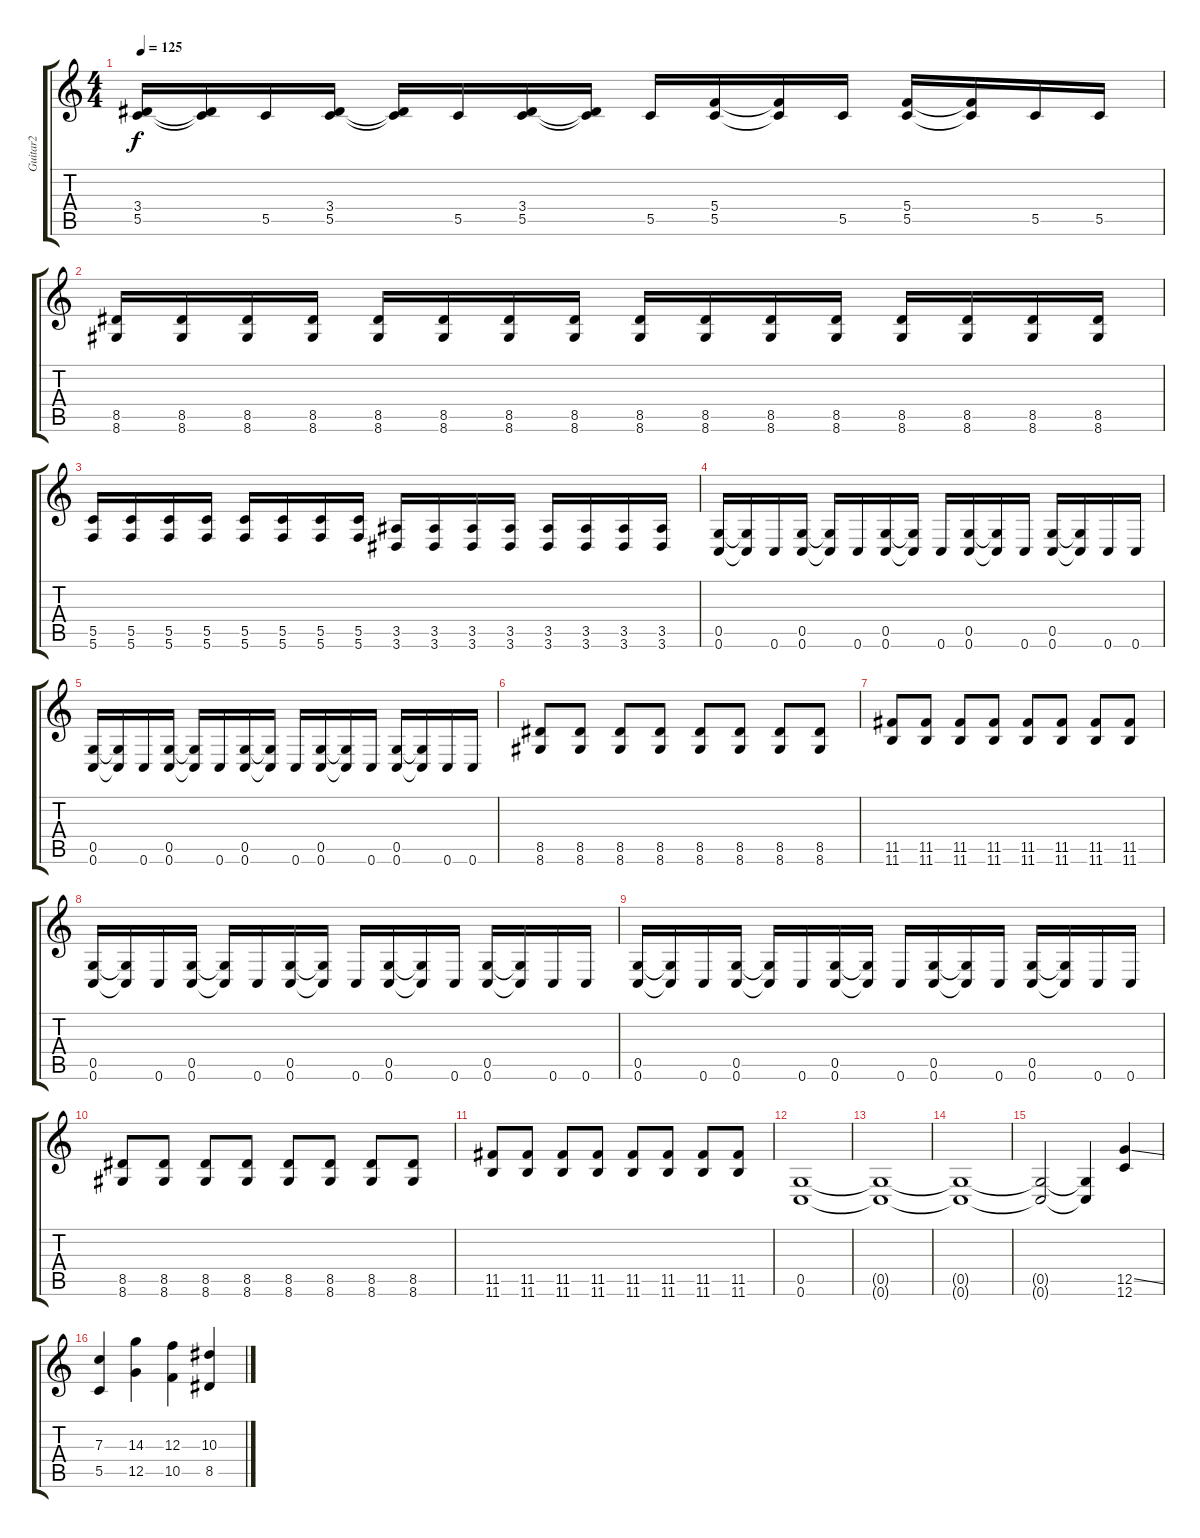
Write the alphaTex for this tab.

\track ("Guitar2" "Guitar2") {instrument distortionguitar}
\staff {score tabs}
\tuning (D4 A3 F3 C3 G2 C2) {hide}
\ts (4 4)
\tempo 125
\clef g2
\ks c
(3.4 5.5).16{dy f} (3.4{t} 5.5{t}).16 5.5.16 (3.4 5.5).16 (3.4{t} 5.5{t}).16 5.5.16 (3.4 5.5).16 (3.4{t} 5.5{t}).16 5.5.16 (5.4 5.5).16 (5.4{t} 5.5{t}).16 5.5.16 (5.4 5.5).16 (5.4{t} 5.5{t}).16 5.5.16 5.5.16 |
(8.5 8.6).16 (8.5 8.6).16 (8.5 8.6).16 (8.5 8.6).16 (8.5 8.6).16 (8.5 8.6).16 (8.5 8.6).16 (8.5 8.6).16 (8.5 8.6).16 (8.5 8.6).16 (8.5 8.6).16 (8.5 8.6).16 (8.5 8.6).16 (8.5 8.6).16 (8.5 8.6).16 (8.5 8.6).16 |
(5.5 5.6).16 (5.5 5.6).16 (5.5 5.6).16 (5.5 5.6).16 (5.5 5.6).16 (5.5 5.6).16 (5.5 5.6).16 (5.5 5.6).16 (3.5 3.6).16 (3.5 3.6).16 (3.5 3.6).16 (3.5 3.6).16 (3.5 3.6).16 (3.5 3.6).16 (3.5 3.6).16 (3.5 3.6).16 |
(0.5 0.6).16 (0.5{t} 0.6{t}).16 0.6.16 (0.5 0.6).16 (0.5{t} 0.6{t}).16 0.6.16 (0.5 0.6).16 (0.5{t} 0.6{t}).16 0.6.16 (0.5 0.6).16 (0.5{t} 0.6{t}).16 0.6.16 (0.5 0.6).16 (0.5{t} 0.6{t}).16 0.6.16 0.6.16 |
(0.5 0.6).16 (0.5{t} 0.6{t}).16 0.6.16 (0.5 0.6).16 (0.5{t} 0.6{t}).16 0.6.16 (0.5 0.6).16 (0.5{t} 0.6{t}).16 0.6.16 (0.5 0.6).16 (0.5{t} 0.6{t}).16 0.6.16 (0.5 0.6).16 (0.5{t} 0.6{t}).16 0.6.16 0.6.16 |
(8.5 8.6).8 (8.5 8.6).8 (8.5 8.6).8 (8.5 8.6).8 (8.5 8.6).8 (8.5 8.6).8 (8.5 8.6).8 (8.5 8.6).8 |
(11.5 11.6).8 (11.5 11.6).8 (11.5 11.6).8 (11.5 11.6).8 (11.5 11.6).8 (11.5 11.6).8 (11.5 11.6).8 (11.5 11.6).8 |
(0.5 0.6).16 (0.5{t} 0.6{t}).16 0.6.16 (0.5 0.6).16 (0.5{t} 0.6{t}).16 0.6.16 (0.5 0.6).16 (0.5{t} 0.6{t}).16 0.6.16 (0.5 0.6).16 (0.5{t} 0.6{t}).16 0.6.16 (0.5 0.6).16 (0.5{t} 0.6{t}).16 0.6.16 0.6.16 |
(0.5 0.6).16 (0.5{t} 0.6{t}).16 0.6.16 (0.5 0.6).16 (0.5{t} 0.6{t}).16 0.6.16 (0.5 0.6).16 (0.5{t} 0.6{t}).16 0.6.16 (0.5 0.6).16 (0.5{t} 0.6{t}).16 0.6.16 (0.5 0.6).16 (0.5{t} 0.6{t}).16 0.6.16 0.6.16 |
(8.5 8.6).8 (8.5 8.6).8 (8.5 8.6).8 (8.5 8.6).8 (8.5 8.6).8 (8.5 8.6).8 (8.5 8.6).8 (8.5 8.6).8 |
(11.5 11.6).8 (11.5 11.6).8 (11.5 11.6).8 (11.5 11.6).8 (11.5 11.6).8 (11.5 11.6).8 (11.5 11.6).8 (11.5 11.6).8 |
(0.5 0.6).1 |
(0.5{t} 0.6{t}).1 |
(0.5{t} 0.6{t}).1 |
(0.5{t} 0.6{t}).2 (0.5{t} 0.6{t}).4 (12.5{ss} 12.6).4 |
(7.3 5.5).4 (14.3 12.5).4 (12.3 10.5).4 (10.3 8.5).4
